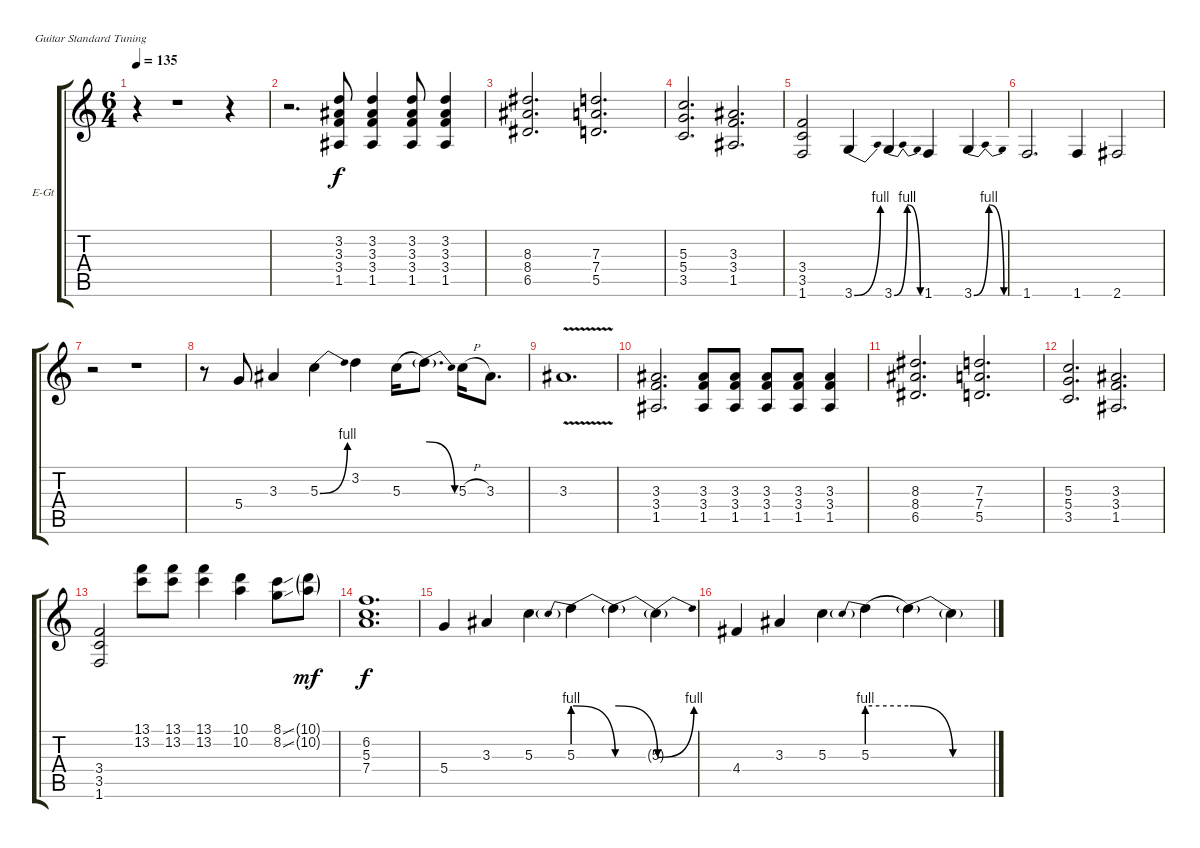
\bracketExtendMode groupsimilarinstruments
\firstSystemTrackNameOrientation horizontal
\otherSystemsTrackNameOrientation horizontal
\track ("Rhythm Guitar I (David Gilmour)" "E-Gt") {instrument electricguitarclean}
\staff {score tabs}
\tuning (E4 B3 G3 D3 A2 E2)
\ts (6 4)
\tempo 135
\clef g2
\ks c
r.4{dy f} r.1 r.4 |
r.2{d} (3.2 3.3 3.4 1.5).8 (3.2 3.3 3.4 1.5).4 (3.2 3.3 3.4 1.5).8 (3.2 3.3 3.4 1.5).4 |
(8.3 8.4 6.5).2{d} (7.3 7.4 5.5).2{d} |
(5.3 5.4 3.5).2{d} (3.3 3.4 1.5).2{d} |
(3.4 3.5 1.6).2 3.6{be (bend 0 0 60 4)}.4 3.6{be (bendrelease 0 0 30 4 30 4 60 0)}.4 1.6.4 3.6{be (bendrelease 0 0 30 4 30 4 60 0)}.4 |
1.6.2{d} 1.6.4 2.6.2 |
r.2 r.1 |
r.8 5.4.8 3.3.4 5.3{be (bend 0 0 60 4)}.4 3.2.4 5.3{be (hold 0 0 60 0)}.16 5.3{be (release 0 4 60 0) t}.8{d} 5.3{h}.16 3.3.8{d} |
3.3{v}.1{d} |
(3.3 3.4 1.5).2{d} (3.3 3.4 1.5).8 (3.3 3.4 1.5).8 (3.3 3.4 1.5).8 (3.3 3.4 1.5).8 (3.3 3.4 1.5).4 |
(8.3 8.4 6.5).2{d} (7.3 7.4 5.5).2{d} |
(5.3 5.4 3.5).2{d} (3.3 3.4 1.5).2{d} |
(3.4 3.5 1.6).2 (13.1 13.2).8 (13.1 13.2).8 (13.1 13.2).4 (10.1 10.2).4 (8.1{ss} 8.2{ss}).8 (10.1{g} 10.2{g}).8{dy mf} |
(6.2 5.3 7.4).1{d dy f} |
5.4.4 3.3.4 5.3.4 5.3{be (prebendrelease 0 4 60 0)}.4 5.3{be (release 0 4 60 0) t}.4 5.3{be (bend 0 0 60 4) t}.4 |
4.4.4 3.3.4 5.3.4 5.3{be (prebend 0 4 60 4)}.4 5.3{be (release 0 4 60 0) t}.4 5.3{be (hold 0 0 60 0) t}.4
